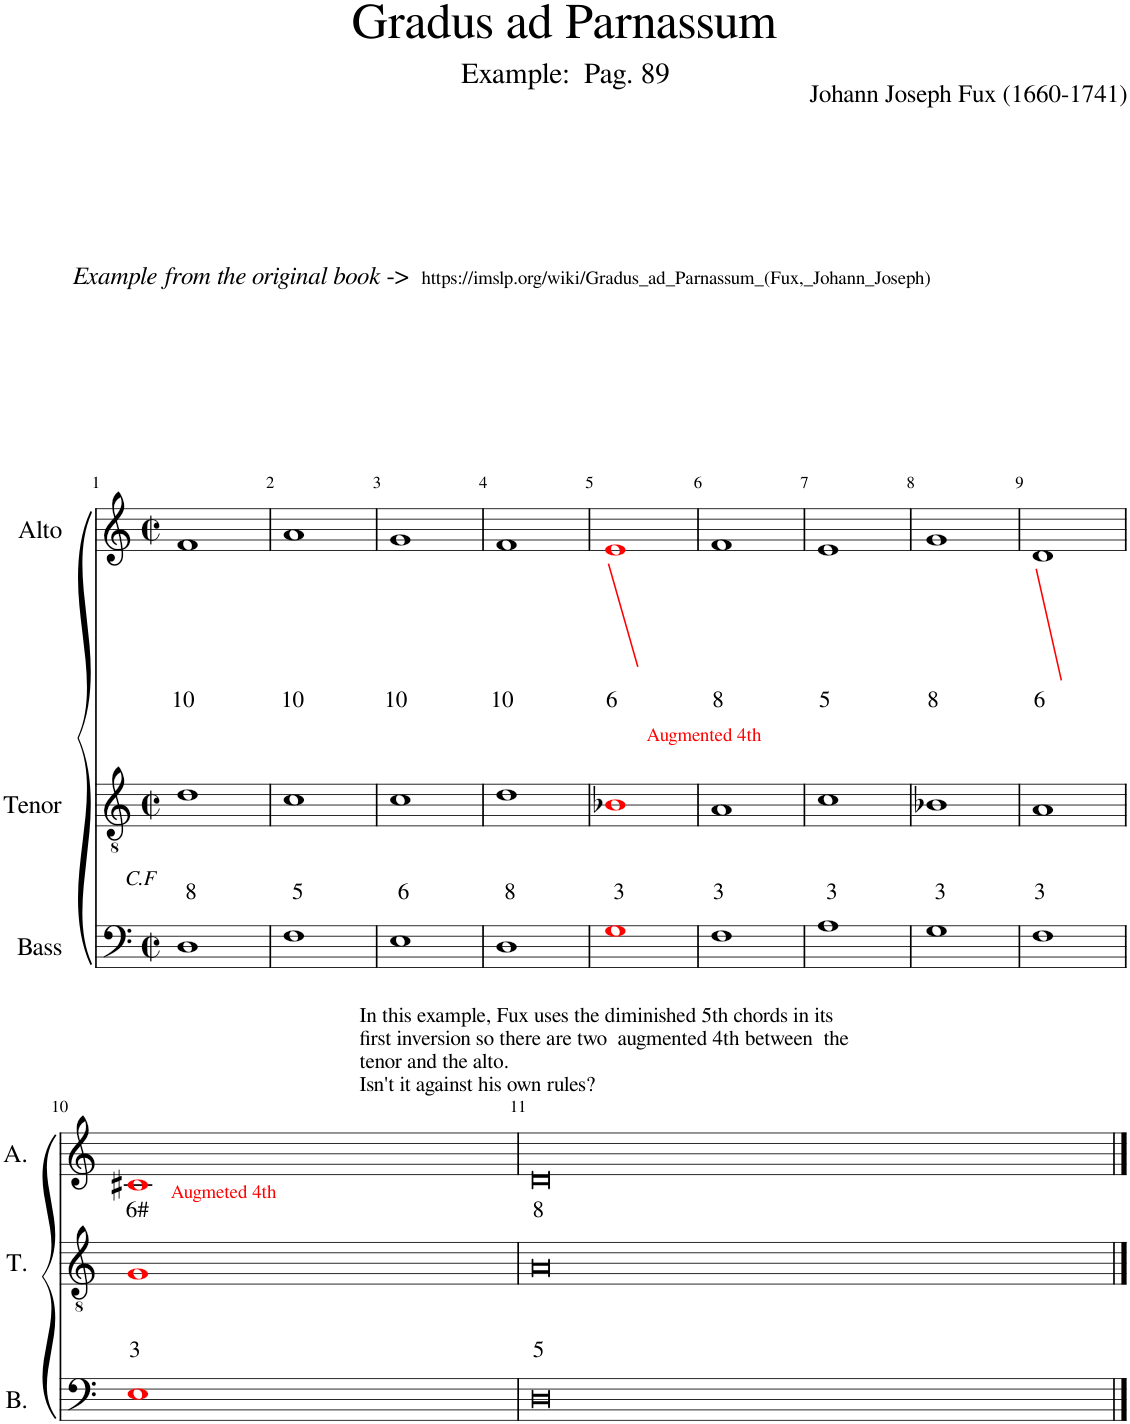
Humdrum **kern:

**kern	**kern	**text	**kern	**text
*part3	*part2	*part2	*part1	*part1
*staff3	*staff2	*staff2	*staff1	*staff1
*I"Bass	*I"Tenor	*	*I"Alto	*
*I'B.	*I'T.	*	*I'A.	*
*clefF4	*clefGv2	*	*clefG2	*
*k[]	*k[]	*	*k[]	*
*M2/2	*M2/2	*	*M2/2	*
*met(c|)	*met(c|)	*	*met(c|)	*
=1	=1	=1	=1	=1
!	!	!	!LO:TX:a:i:t=Example from the original book	!
!	!	!	!LO:TX:a:t=->	!
!	!	!	!LO:TX:a:t=https&colon;//imslp.org/wiki/Gradus_ad_Parnassum_(Fux,_Johann_Joseph)	!
!LO:TX:b:t=In this example, Fux uses the diminished 5th chords in its	!	!	!	!
!LO:TX:b:t=first inversion so there are two  augmented 4th between  the	!	!	!	!
!LO:TX:b:t=tenor and the alto.	!	!	!	!
!LO:TX:b:t=Isn't it against his own rules?	!	!	!	!
!LO:TX:a:i:t=C.F	!	!	!	!
!	!	!LO:LY:b	!	!LO:LY:b
1D	1d	8	1f	10
=2	=2	=2	=2	=2
!	!	!LO:LY:b	!	!LO:LY:b
1F	1c	5	1a	10
=3	=3	=3	=3	=3
!	!	!LO:LY:b	!	!LO:LY:b
1E	1c	6	1g	10
=4	=4	=4	=4	=4
!	!	!LO:LY:b	!	!LO:LY:b
1D	1d	8	1f	10
=5	=5	=5	=5	=5
!	!LO:TX:a:color=#FF0000:t=Augmented 4th	!	!	!
!	!	!LO:LY:b	!	!LO:LY:b
1Gi	1B-Xi	3	1ei	6
=6	=6	=6	=6	=6
!	!	!LO:LY:b	!	!LO:LY:b
1F	1A	3	1f	8
=7	=7	=7	=7	=7
!	!	!LO:LY:b	!	!LO:LY:b
1A	1c	3	1e	5
=8	=8	=8	=8	=8
!	!	!LO:LY:b	!	!LO:LY:b
1G	1B-X	3	1g	8
=9	=9	=9	=9	=9
!	!	!LO:LY:b	!	!LO:LY:b
1F	1A	3	1d	6
!!LO:LB:g=z
=10	=10	=10	=10	=10
!	!LO:TX:a:color=#FF0000:t=Augmeted 4th	!	!	!
!	!	!LO:LY:b	!	!LO:LY:b
1Ei	1Gi	3	1c#Xi	6#
=11	=11	=11	=11	=11
*M4/2	*M4/2	*	*M4/2	*
!	!	!LO:LY:b	!	!LO:LY:b
0D	0A	5	0d	8
==	==	==	==	==
*-	*-	*-	*-	*-
